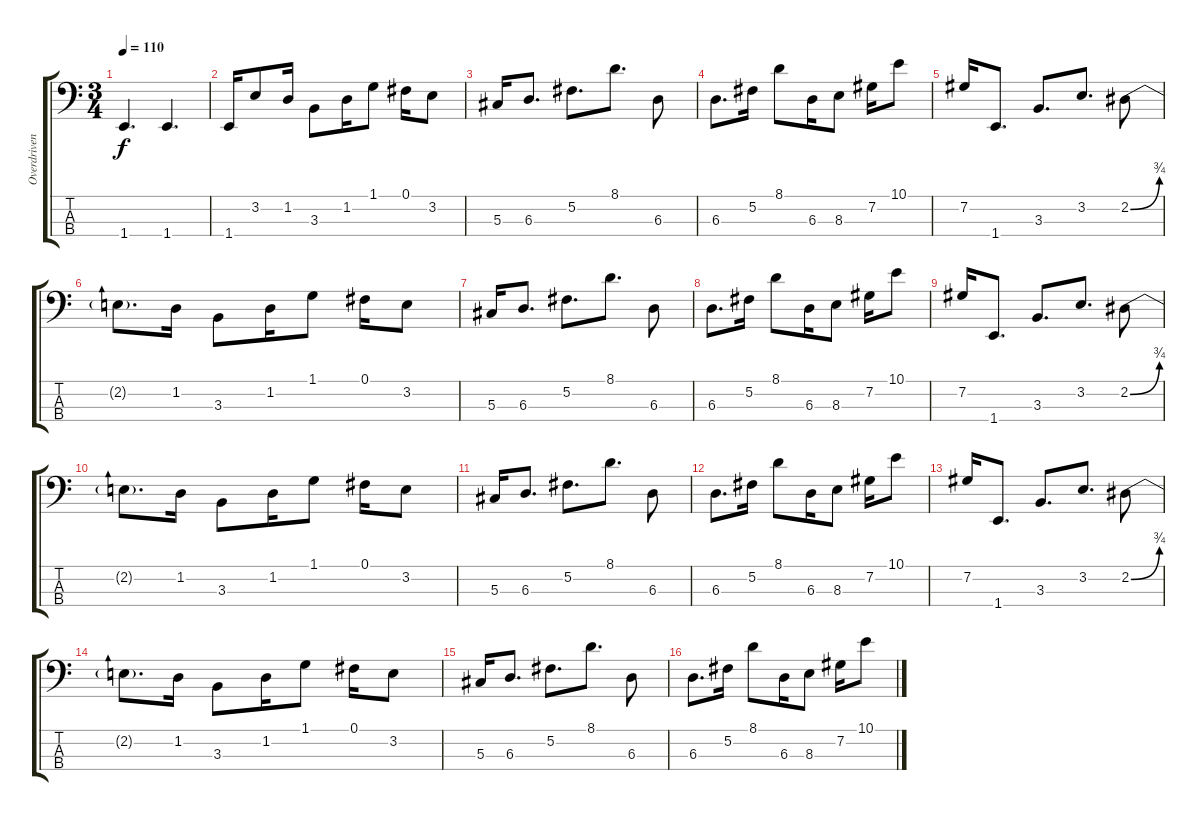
\track ("Overdriven Bass" "Overdriven") {instrument overdrivenguitar}
\staff {score tabs}
\tuning (Gb2 Db2 Ab1 Eb1) {hide}
\ts (3 4)
\tempo 110
\clef f4
\ks c
1.4.4{d dy f} 1.4.4{d} |
1.4.16 3.2.8 1.2.16 3.3.8 1.2.16 1.1.8 0.1.16 3.2.8 |
5.3.16 6.3.8{d} 5.2.8{d} 8.1.8{d} 6.3.8 |
6.3.8{d} 5.2.16 8.1.8 6.3.16 8.3.8 7.2.16 10.1.8 |
7.2.16 1.4.8{d} 3.3.8{d} 3.2.8{d} 2.2{be (bend 0 0 60 3)}.8 |
2.2{t}.8{d} 1.2.16 3.3.8 1.2.16 1.1.8 0.1.16 3.2.8 |
5.3.16 6.3.8{d} 5.2.8{d} 8.1.8{d} 6.3.8 |
6.3.8{d} 5.2.16 8.1.8 6.3.16 8.3.8 7.2.16 10.1.8 |
7.2.16 1.4.8{d} 3.3.8{d} 3.2.8{d} 2.2{be (bend 0 0 60 3)}.8 |
2.2{t}.8{d} 1.2.16 3.3.8 1.2.16 1.1.8 0.1.16 3.2.8 |
5.3.16 6.3.8{d} 5.2.8{d} 8.1.8{d} 6.3.8 |
6.3.8{d} 5.2.16 8.1.8 6.3.16 8.3.8 7.2.16 10.1.8 |
7.2.16 1.4.8{d} 3.3.8{d} 3.2.8{d} 2.2{be (bend 0 0 60 3)}.8 |
2.2{t}.8{d} 1.2.16 3.3.8 1.2.16 1.1.8 0.1.16 3.2.8 |
5.3.16 6.3.8{d} 5.2.8{d} 8.1.8{d} 6.3.8 |
6.3.8{d} 5.2.16 8.1.8 6.3.16 8.3.8 7.2.16 10.1.8
